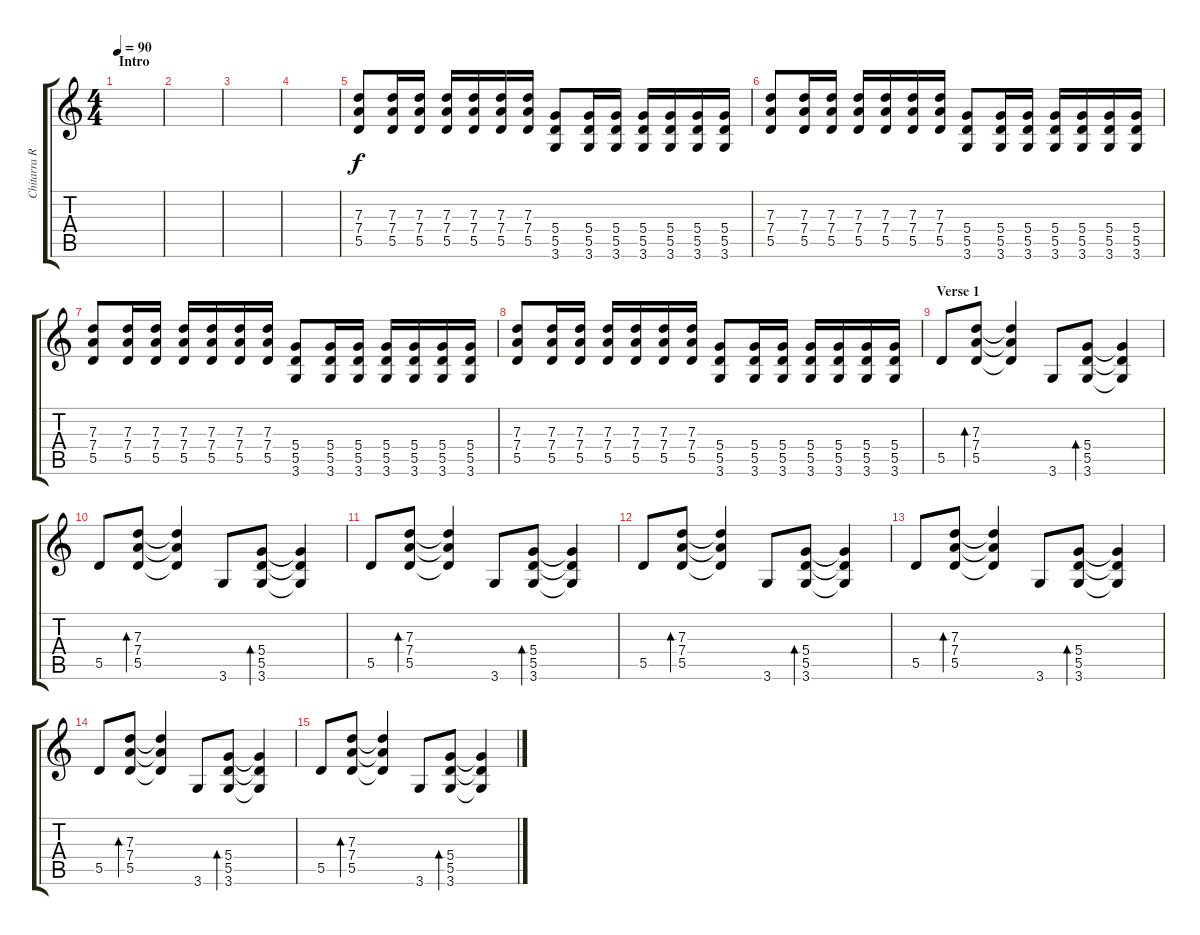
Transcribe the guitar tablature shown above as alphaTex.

\track ("Chitarra Rythm" "Chitarra R") {instrument overdrivenguitar}
\staff {score tabs}
\tuning (E4 B3 G3 D3 A2 E2) {hide}
\ts (4 4)
\section ("" "Intro")
\tempo 90
\clef g2
\ks c
|
|
|
|
(7.3 7.4 5.5).8 (7.3 7.4 5.5).16 (7.3 7.4 5.5).16 (7.3 7.4 5.5).16 (7.3 7.4 5.5).16 (7.3 7.4 5.5).16 (7.3 7.4 5.5).16 (5.4 5.5 3.6).8 (5.4 5.5 3.6).16 (5.4 5.5 3.6).16 (5.4 5.5 3.6).16 (5.4 5.5 3.6).16 (5.4 5.5 3.6).16 (5.4 5.5 3.6).16 |
(7.3 7.4 5.5).8 (7.3 7.4 5.5).16 (7.3 7.4 5.5).16 (7.3 7.4 5.5).16 (7.3 7.4 5.5).16 (7.3 7.4 5.5).16 (7.3 7.4 5.5).16 (5.4 5.5 3.6).8 (5.4 5.5 3.6).16 (5.4 5.5 3.6).16 (5.4 5.5 3.6).16 (5.4 5.5 3.6).16 (5.4 5.5 3.6).16 (5.4 5.5 3.6).16 |
(7.3 7.4 5.5).8 (7.3 7.4 5.5).16 (7.3 7.4 5.5).16 (7.3 7.4 5.5).16 (7.3 7.4 5.5).16 (7.3 7.4 5.5).16 (7.3 7.4 5.5).16 (5.4 5.5 3.6).8 (5.4 5.5 3.6).16 (5.4 5.5 3.6).16 (5.4 5.5 3.6).16 (5.4 5.5 3.6).16 (5.4 5.5 3.6).16 (5.4 5.5 3.6).16 |
(7.3 7.4 5.5).8 (7.3 7.4 5.5).16 (7.3 7.4 5.5).16 (7.3 7.4 5.5).16 (7.3 7.4 5.5).16 (7.3 7.4 5.5).16 (7.3 7.4 5.5).16 (5.4 5.5 3.6).8 (5.4 5.5 3.6).16 (5.4 5.5 3.6).16 (5.4 5.5 3.6).16 (5.4 5.5 3.6).16 (5.4 5.5 3.6).16 (5.4 5.5 3.6).16 |
\section ("" "Verse 1")
5.5.8{instrument acousticguitarsteel} (7.3 7.4 5.5).8{bd 60} (7.3{t} 7.4{t} 5.5{t}).4 3.6.8 (5.4 5.5 3.6).8{bd 60} (5.4{t} 5.5{t} 3.6{t}).4 |
5.5.8 (7.3 7.4 5.5).8{bd 60} (7.3{t} 7.4{t} 5.5{t}).4 3.6.8 (5.4 5.5 3.6).8{bd 60} (5.4{t} 5.5{t} 3.6{t}).4 |
5.5.8 (7.3 7.4 5.5).8{bd 60} (7.3{t} 7.4{t} 5.5{t}).4 3.6.8 (5.4 5.5 3.6).8{bd 60} (5.4{t} 5.5{t} 3.6{t}).4 |
5.5.8 (7.3 7.4 5.5).8{bd 60} (7.3{t} 7.4{t} 5.5{t}).4 3.6.8 (5.4 5.5 3.6).8{bd 60} (5.4{t} 5.5{t} 3.6{t}).4 |
5.5.8 (7.3 7.4 5.5).8{bd 60} (7.3{t} 7.4{t} 5.5{t}).4 3.6.8 (5.4 5.5 3.6).8{bd 60} (5.4{t} 5.5{t} 3.6{t}).4 |
5.5.8 (7.3 7.4 5.5).8{bd 60} (7.3{t} 7.4{t} 5.5{t}).4 3.6.8 (5.4 5.5 3.6).8{bd 60} (5.4{t} 5.5{t} 3.6{t}).4 |
5.5.8 (7.3 7.4 5.5).8{bd 60} (7.3{t} 7.4{t} 5.5{t}).4 3.6.8 (5.4 5.5 3.6).8{bd 60} (5.4{t} 5.5{t} 3.6{t}).4
